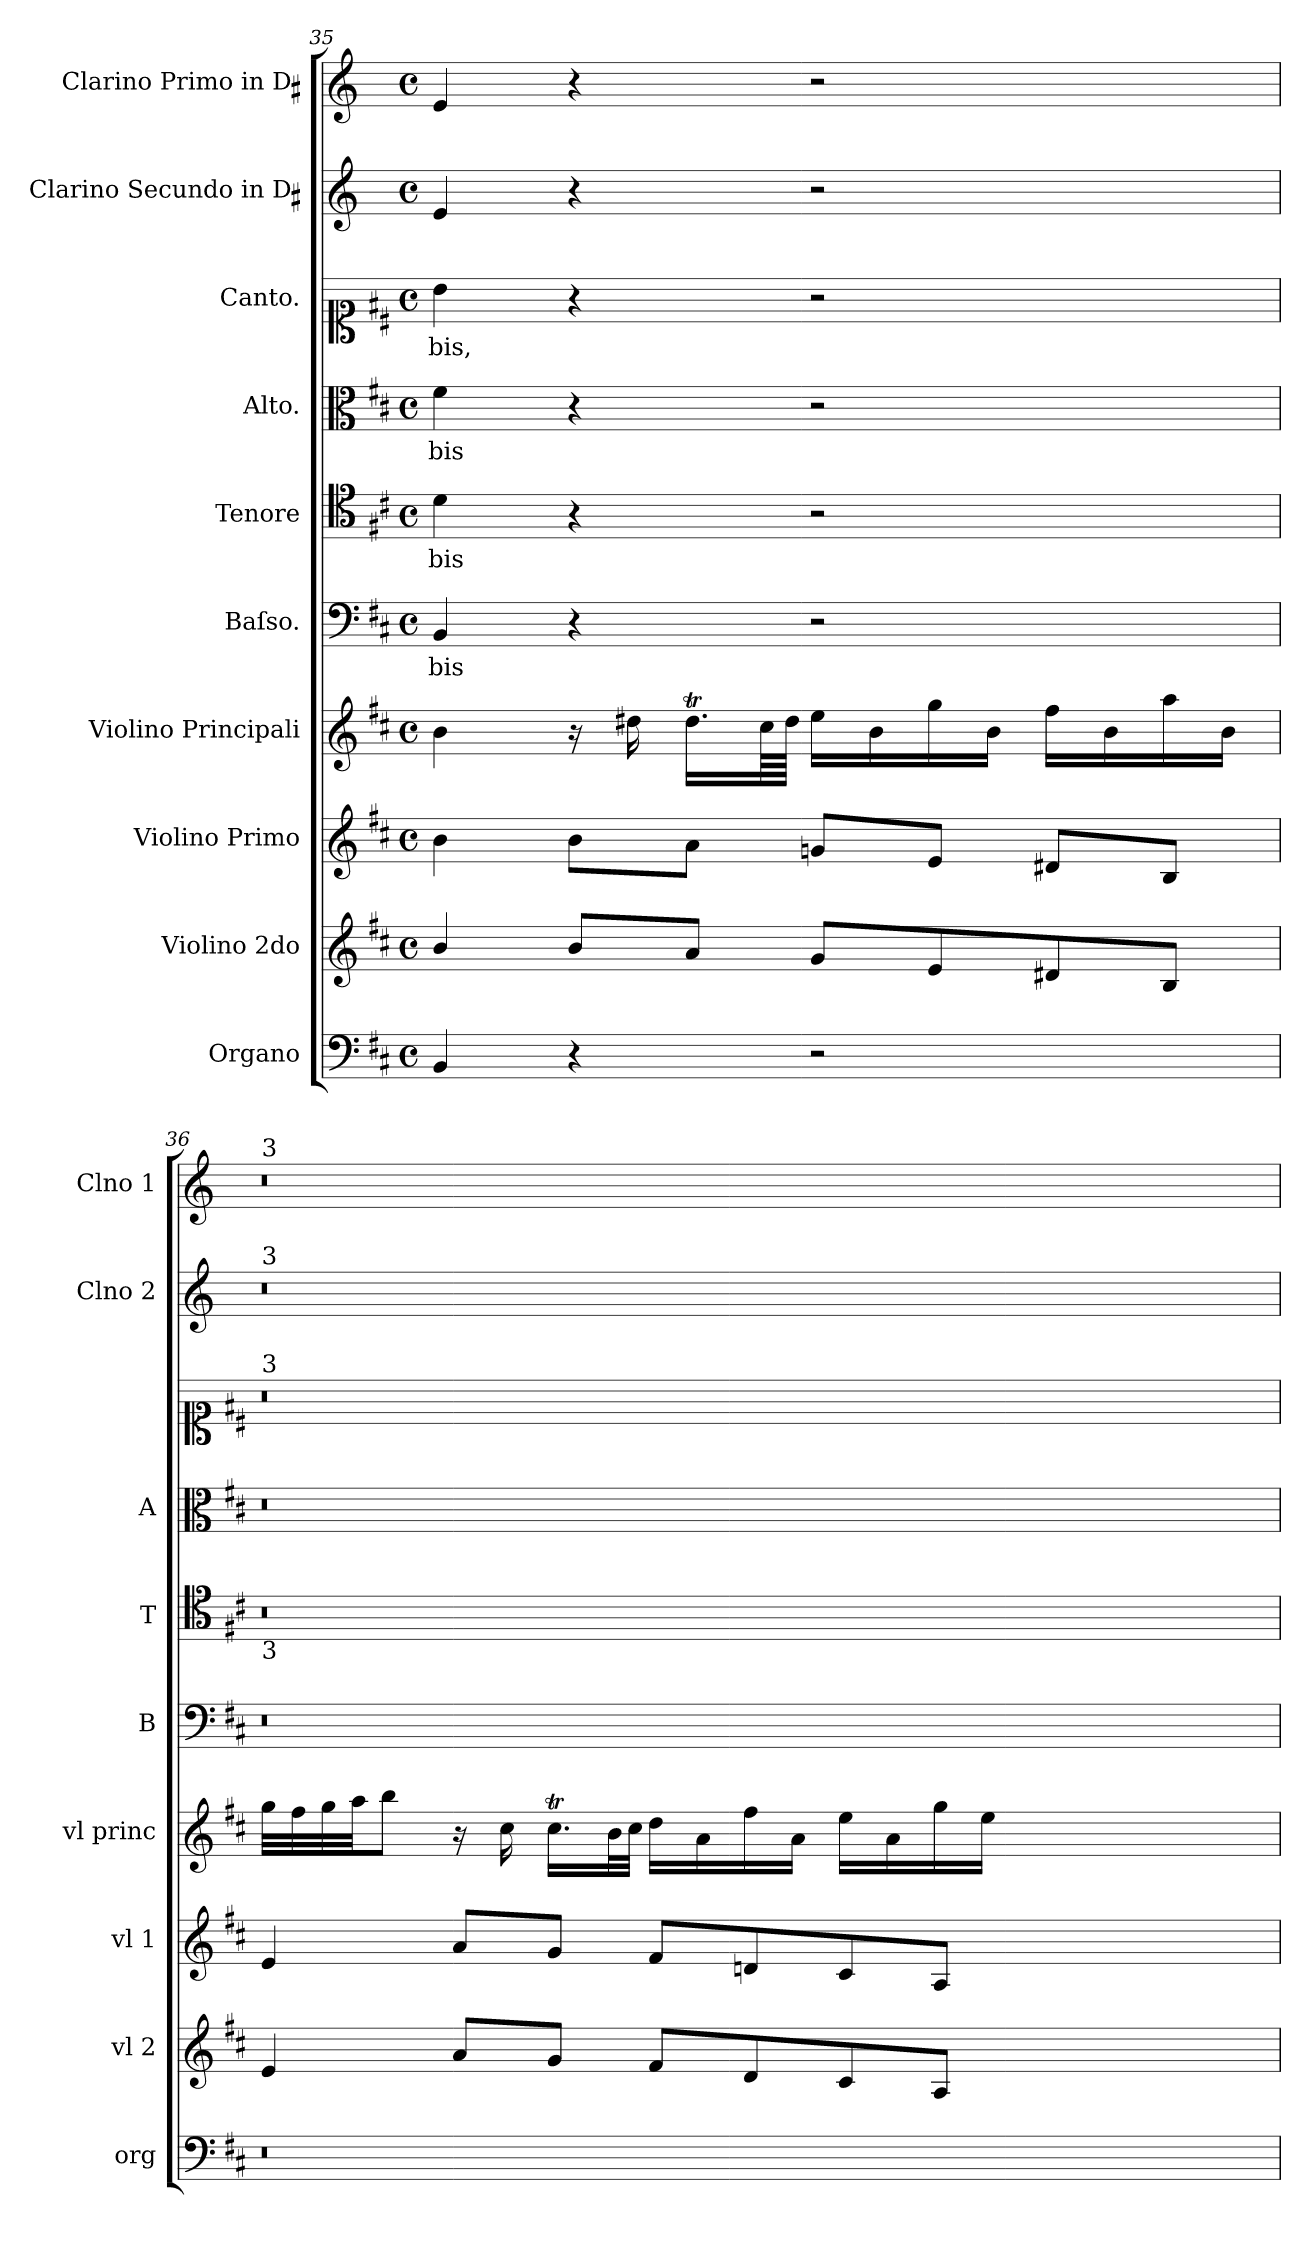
**kern	**kern	**kern	**kern	**kern	**text	**kern	**text	**kern	**text	**kern	**text	**kern	**kern
*part10	*part9	*part8	*part7	*part6	*part6	*part5	*part5	*part4	*part4	*part3	*part3	*part2	*part1
*staff10	*staff9	*staff8	*staff7	*staff6	*staff6	*staff5	*staff5	*staff4	*staff4	*staff3	*staff3	*staff2	*staff1
*I"Organo	*I"Violino 2do	*I"Violino Primo	*I"Violino Principali	*I"Baſso.	*	*I"Tenore	*	*I"Alto.	*	*I"Canto.	*	*I"Clarino Secundo in D#	*I"Clarino Primo in D#
*I'org	*I'vl 2	*I'vl 1	*I'vl princ	*I'B	*	*I'T	*	*I'A	*	*	*	*I'Clno 2	*I'Clno 1
*clefF4	*clefG2	*clefG2	*clefG2	*clefF4	*	*clefC4	*	*clefC3	*	*clefC1	*	*clefG2	*clefG2
*	*	*	*	*	*	*	*	*	*	*	*	*ITrd-1c-2	*ITrd-1c-2
*k[f#c#]	*k[f#c#]	*k[f#c#]	*k[f#c#]	*k[f#c#]	*	*k[f#c#]	*	*k[f#c#]	*	*k[f#c#]	*	*k[f#c#]	*k[f#c#]
*M4/4	*M4/4	*M4/4	*M4/4	*M4/4	*	*M4/4	*	*M4/4	*	*M4/4	*	*M4/4	*M4/4
*met(c)	*met(c)	*met(c)	*met(c)	*met(c)	*	*met(c)	*	*met(c)	*	*met(c)	*	*met(c)	*met(c)
=35	=35	=35	=35	=35	=35	=35	=35	=35	=35	=35	=35	=35	=35
4BB/	4b/	4b\	4b\	4BB/	-bis	4d\	-bis	4f#\	-bis	4b\	-bis,	4f#/	4f#/
4r	8b/L	8b\L	16r	4r	.	4r	.	4r	.	4r	.	4r	4r
.	.	.	16dd#X\	.	.	.	.	.	.	.	.	.	.
.	8a/J	8a\J	16.dd#t\LL	.	.	.	.	.	.	.	.	.	.
.	.	.	64cc#\LL	.	.	.	.	.	.	.	.	.	.
.	.	.	64dd#\JJJJ	.	.	.	.	.	.	.	.	.	.
2r	8g/L	8gn/L	16ee\LL	2r	.	2r	.	2r	.	2r	.	2r	2r
.	.	.	16b\	.	.	.	.	.	.	.	.	.	.
.	8e/	8e/J	16gg\	.	.	.	.	.	.	.	.	.	.
.	.	.	16b\JJ	.	.	.	.	.	.	.	.	.	.
.	8d#X/	8d#X/L	16ff#\LL	.	.	.	.	.	.	.	.	.	.
.	.	.	16b\	.	.	.	.	.	.	.	.	.	.
.	8B/J	8B/J	16aa\	.	.	.	.	.	.	.	.	.	.
.	.	.	16b\JJ	.	.	.	.	.	.	.	.	.	.
=36	=36	=36	=36	=36	=36	=36	=36	=36	=36	=36	=36	=36	=36
!	!	!	!	!	!	!	!	!	!	!	!	!	!LO:TX:a:t=3
!	!	!	!	!	!	!	!	!	!	!	!	!LO:TX:a:t=3	!
!	!	!	!	!	!	!	!	!	!	!LO:TX:a:t=3	!	!	!
!	!	!	!	!	!	!LO:TX:b:t=3	!	!	!	!	!	!	!
0r	4e/	4e/	32gg\LLL	0r	.	0r	.	0r	.	0r	.	0r	0r
.	.	.	32ff#\	.	.	.	.	.	.	.	.	.	.
.	.	.	32gg\	.	.	.	.	.	.	.	.	.	.
.	.	.	32aa\JJ	.	.	.	.	.	.	.	.	.	.
.	.	.	8bb\J	.	.	.	.	.	.	.	.	.	.
.	8a/L	8a/L	16r	.	.	.	.	.	.	.	.	.	.
.	.	.	16cc#\	.	.	.	.	.	.	.	.	.	.
.	8g/J	8g/J	16.cc#t\LL	.	.	.	.	.	.	.	.	.	.
!	!	!	!LO:N:vis=32	!	!	!	!	!	!	!	!	!	!
.	.	.	64b\L	.	.	.	.	.	.	.	.	.	.
!	!	!	!LO:N:vis=32	!	!	!	!	!	!	!	!	!	!
.	.	.	64cc#\JJJ	.	.	.	.	.	.	.	.	.	.
.	8f#/L	8f#/L	16dd\LL	.	.	.	.	.	.	.	.	.	.
.	.	.	16a\	.	.	.	.	.	.	.	.	.	.
.	8d/	8dn/	16ff#\	.	.	.	.	.	.	.	.	.	.
.	.	.	16a\JJ	.	.	.	.	.	.	.	.	.	.
.	8c#/	8c#/	16ee\LL	.	.	.	.	.	.	.	.	.	.
.	.	.	16a\	.	.	.	.	.	.	.	.	.	.
.	8A/J	8A/J	16gg\	.	.	.	.	.	.	.	.	.	.
.	.	.	16ee\JJ	.	.	.	.	.	.	.	.	.	.
.	1ryy	1ryy	1ryy	.	.	.	.	.	.	.	.	.	.
=	=	=	=	=	=	=	=	=	=	=	=	=	=
*-	*-	*-	*-	*-	*-	*-	*-	*-	*-	*-	*-	*-	*-
